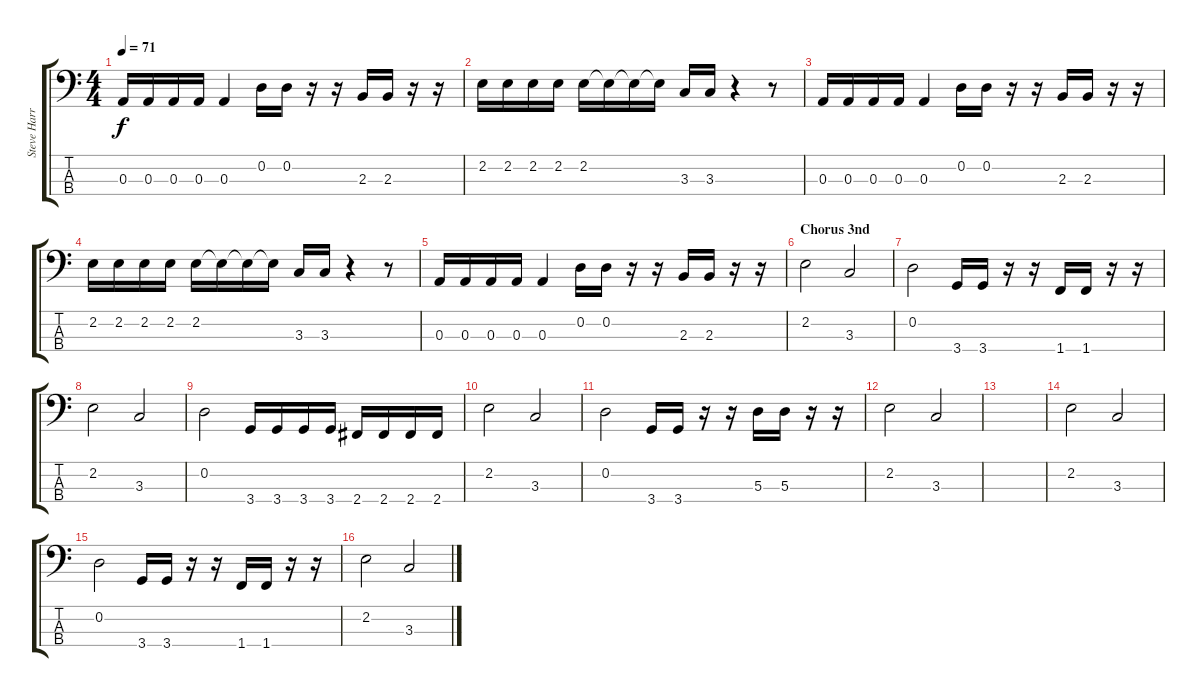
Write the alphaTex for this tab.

\track ("Steve Harris" "Steve Harr") {instrument electricbassfinger}
\staff {score tabs}
\tuning (G2 D2 A1 E1) {hide}
\ts (4 4)
\tempo 71
\clef f4
\ks c
0.3.16{dy f} 0.3.16 0.3.16 0.3.16 0.3.4 0.2.16 0.2.16 r.16 r.16 2.3.16 2.3.16 r.16 r.16 |
2.2.16 2.2.16 2.2.16 2.2.16 2.2.16 2.2{t}.16 2.2{t}.16 2.2{t}.16 3.3.16 3.3.16 r.4 r.8 |
0.3.16 0.3.16 0.3.16 0.3.16 0.3.4 0.2.16 0.2.16 r.16 r.16 2.3.16 2.3.16 r.16 r.16 |
2.2.16 2.2.16 2.2.16 2.2.16 2.2.16 2.2{t}.16 2.2{t}.16 2.2{t}.16 3.3.16 3.3.16 r.4 r.8 |
0.3.16 0.3.16 0.3.16 0.3.16 0.3.4 0.2.16 0.2.16 r.16 r.16 2.3.16 2.3.16 r.16 r.16 |
\section ("" "Chorus 3nd")
2.2.2 3.3.2 |
0.2.2 3.4.16 3.4.16 r.16 r.16 1.4.16 1.4.16 r.16 r.16 |
2.2.2 3.3.2 |
0.2.2 3.4.16 3.4.16 3.4.16 3.4.16 2.4.16 2.4.16 2.4.16 2.4.16 |
2.2.2 3.3.2 |
0.2.2 3.4.16 3.4.16 r.16 r.16 5.3.16 5.3.16 r.16 r.16 |
2.2.2 3.3.2 |
|
2.2.2 3.3.2 |
0.2.2 3.4.16 3.4.16 r.16 r.16 1.4.16 1.4.16 r.16 r.16 |
2.2.2 3.3.2
